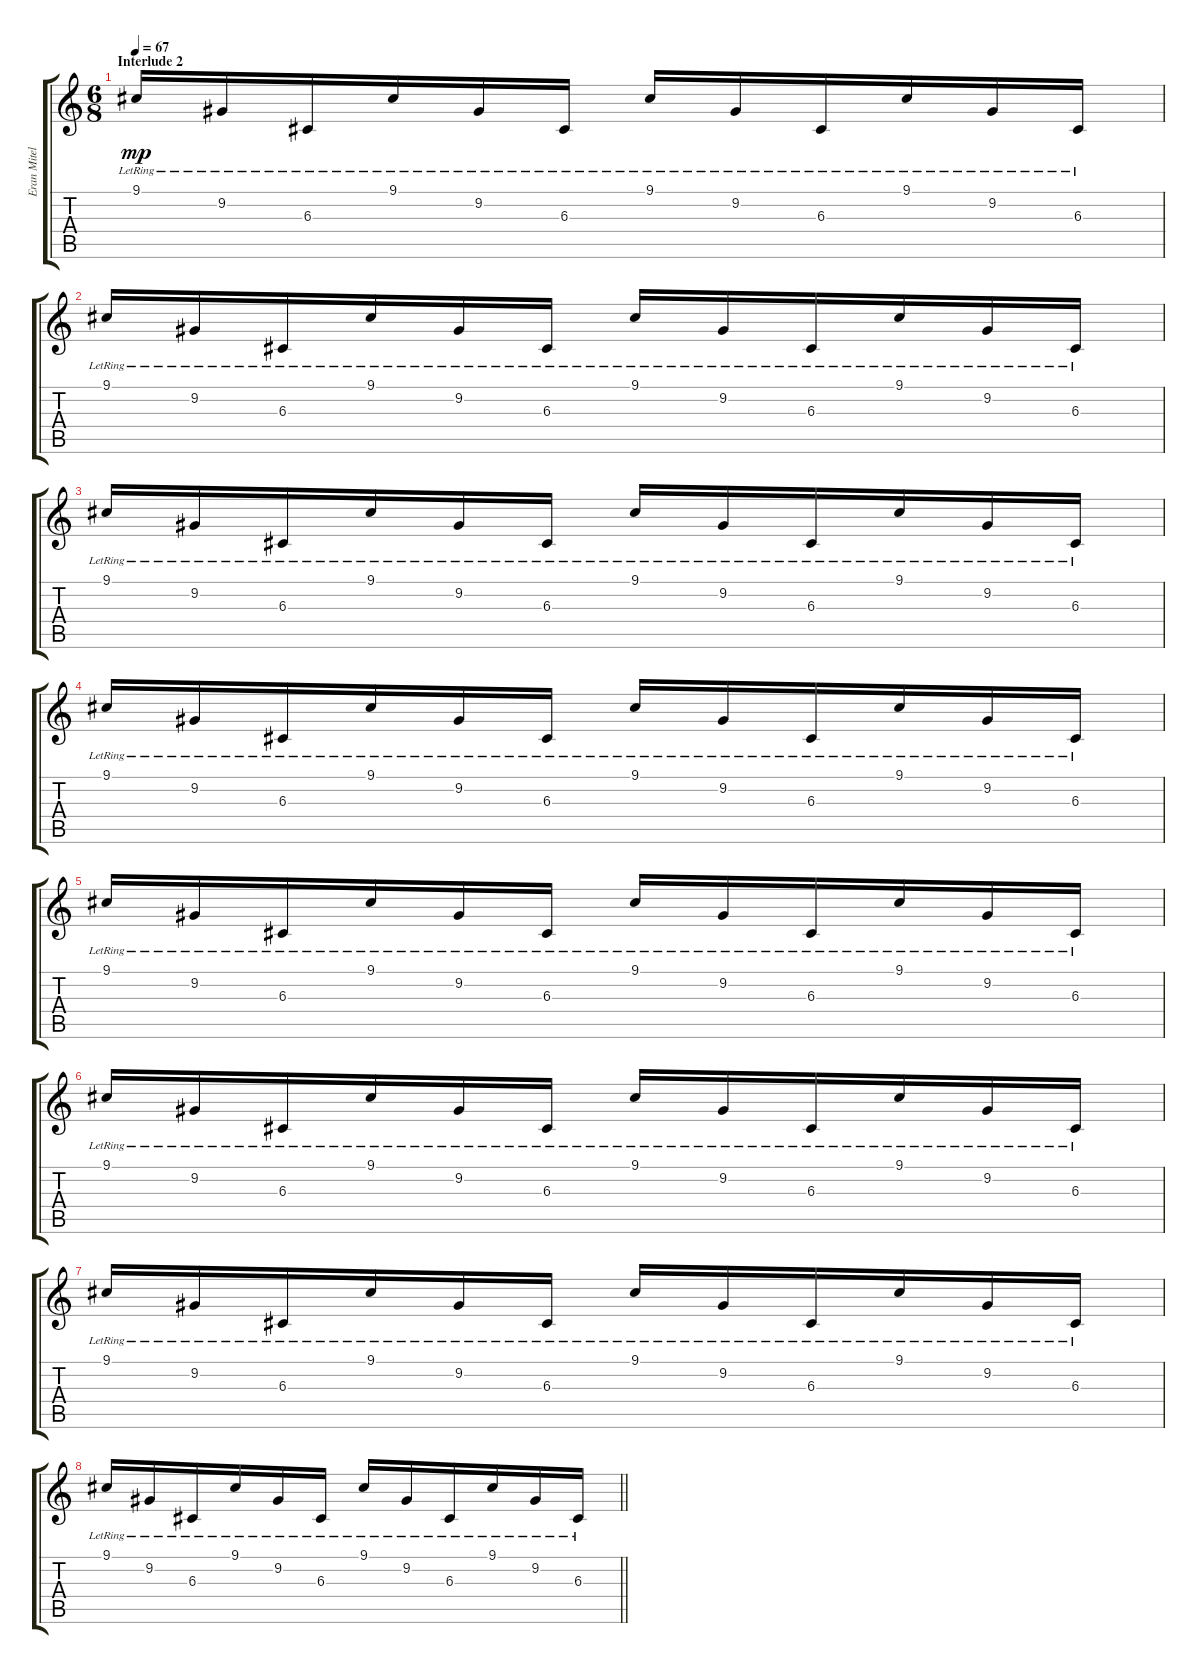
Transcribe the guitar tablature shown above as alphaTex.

\track ("Eran Mitelman (Sequencer)" "Eran Mitel") {instrument musicbox}
\staff {score tabs}
\tuning (E4 B3 G3 D3 A2 E2) {hide}
\ts (6 8)
\section ("" "Interlude 2")
\tempo 67
\clef g2
\ks c
9.1{lr}.16{dy mp volume 12} 9.2{lr}.16 6.3{lr}.16 9.1{lr}.16 9.2{lr}.16 6.3{lr}.16 9.1{lr}.16 9.2{lr}.16 6.3{lr}.16 9.1{lr}.16 9.2{lr}.16 6.3{lr}.16 |
9.1{lr}.16 9.2{lr}.16 6.3{lr}.16 9.1{lr}.16 9.2{lr}.16 6.3{lr}.16 9.1{lr}.16 9.2{lr}.16 6.3{lr}.16 9.1{lr}.16 9.2{lr}.16 6.3{lr}.16 |
9.1{lr}.16 9.2{lr}.16 6.3{lr}.16 9.1{lr}.16 9.2{lr}.16 6.3{lr}.16 9.1{lr}.16 9.2{lr}.16 6.3{lr}.16 9.1{lr}.16 9.2{lr}.16 6.3{lr}.16 |
9.1{lr}.16 9.2{lr}.16 6.3{lr}.16 9.1{lr}.16 9.2{lr}.16 6.3{lr}.16 9.1{lr}.16 9.2{lr}.16 6.3{lr}.16 9.1{lr}.16 9.2{lr}.16 6.3{lr}.16 |
9.1{lr}.16 9.2{lr}.16 6.3{lr}.16 9.1{lr}.16 9.2{lr}.16 6.3{lr}.16 9.1{lr}.16 9.2{lr}.16 6.3{lr}.16 9.1{lr}.16 9.2{lr}.16 6.3{lr}.16 |
9.1{lr}.16 9.2{lr}.16 6.3{lr}.16 9.1{lr}.16 9.2{lr}.16 6.3{lr}.16 9.1{lr}.16 9.2{lr}.16 6.3{lr}.16 9.1{lr}.16 9.2{lr}.16 6.3{lr}.16 |
9.1{lr}.16 9.2{lr}.16 6.3{lr}.16 9.1{lr}.16 9.2{lr}.16 6.3{lr}.16 9.1{lr}.16 9.2{lr}.16 6.3{lr}.16 9.1{lr}.16 9.2{lr}.16 6.3{lr}.16 |
\barLineRight lightlight
9.1{lr}.16 9.2{lr}.16 6.3{lr}.16 9.1{lr}.16 9.2{lr}.16 6.3{lr}.16 9.1{lr}.16 9.2{lr}.16 6.3{lr}.16 9.1{lr}.16 9.2{lr}.16 6.3{lr}.16
